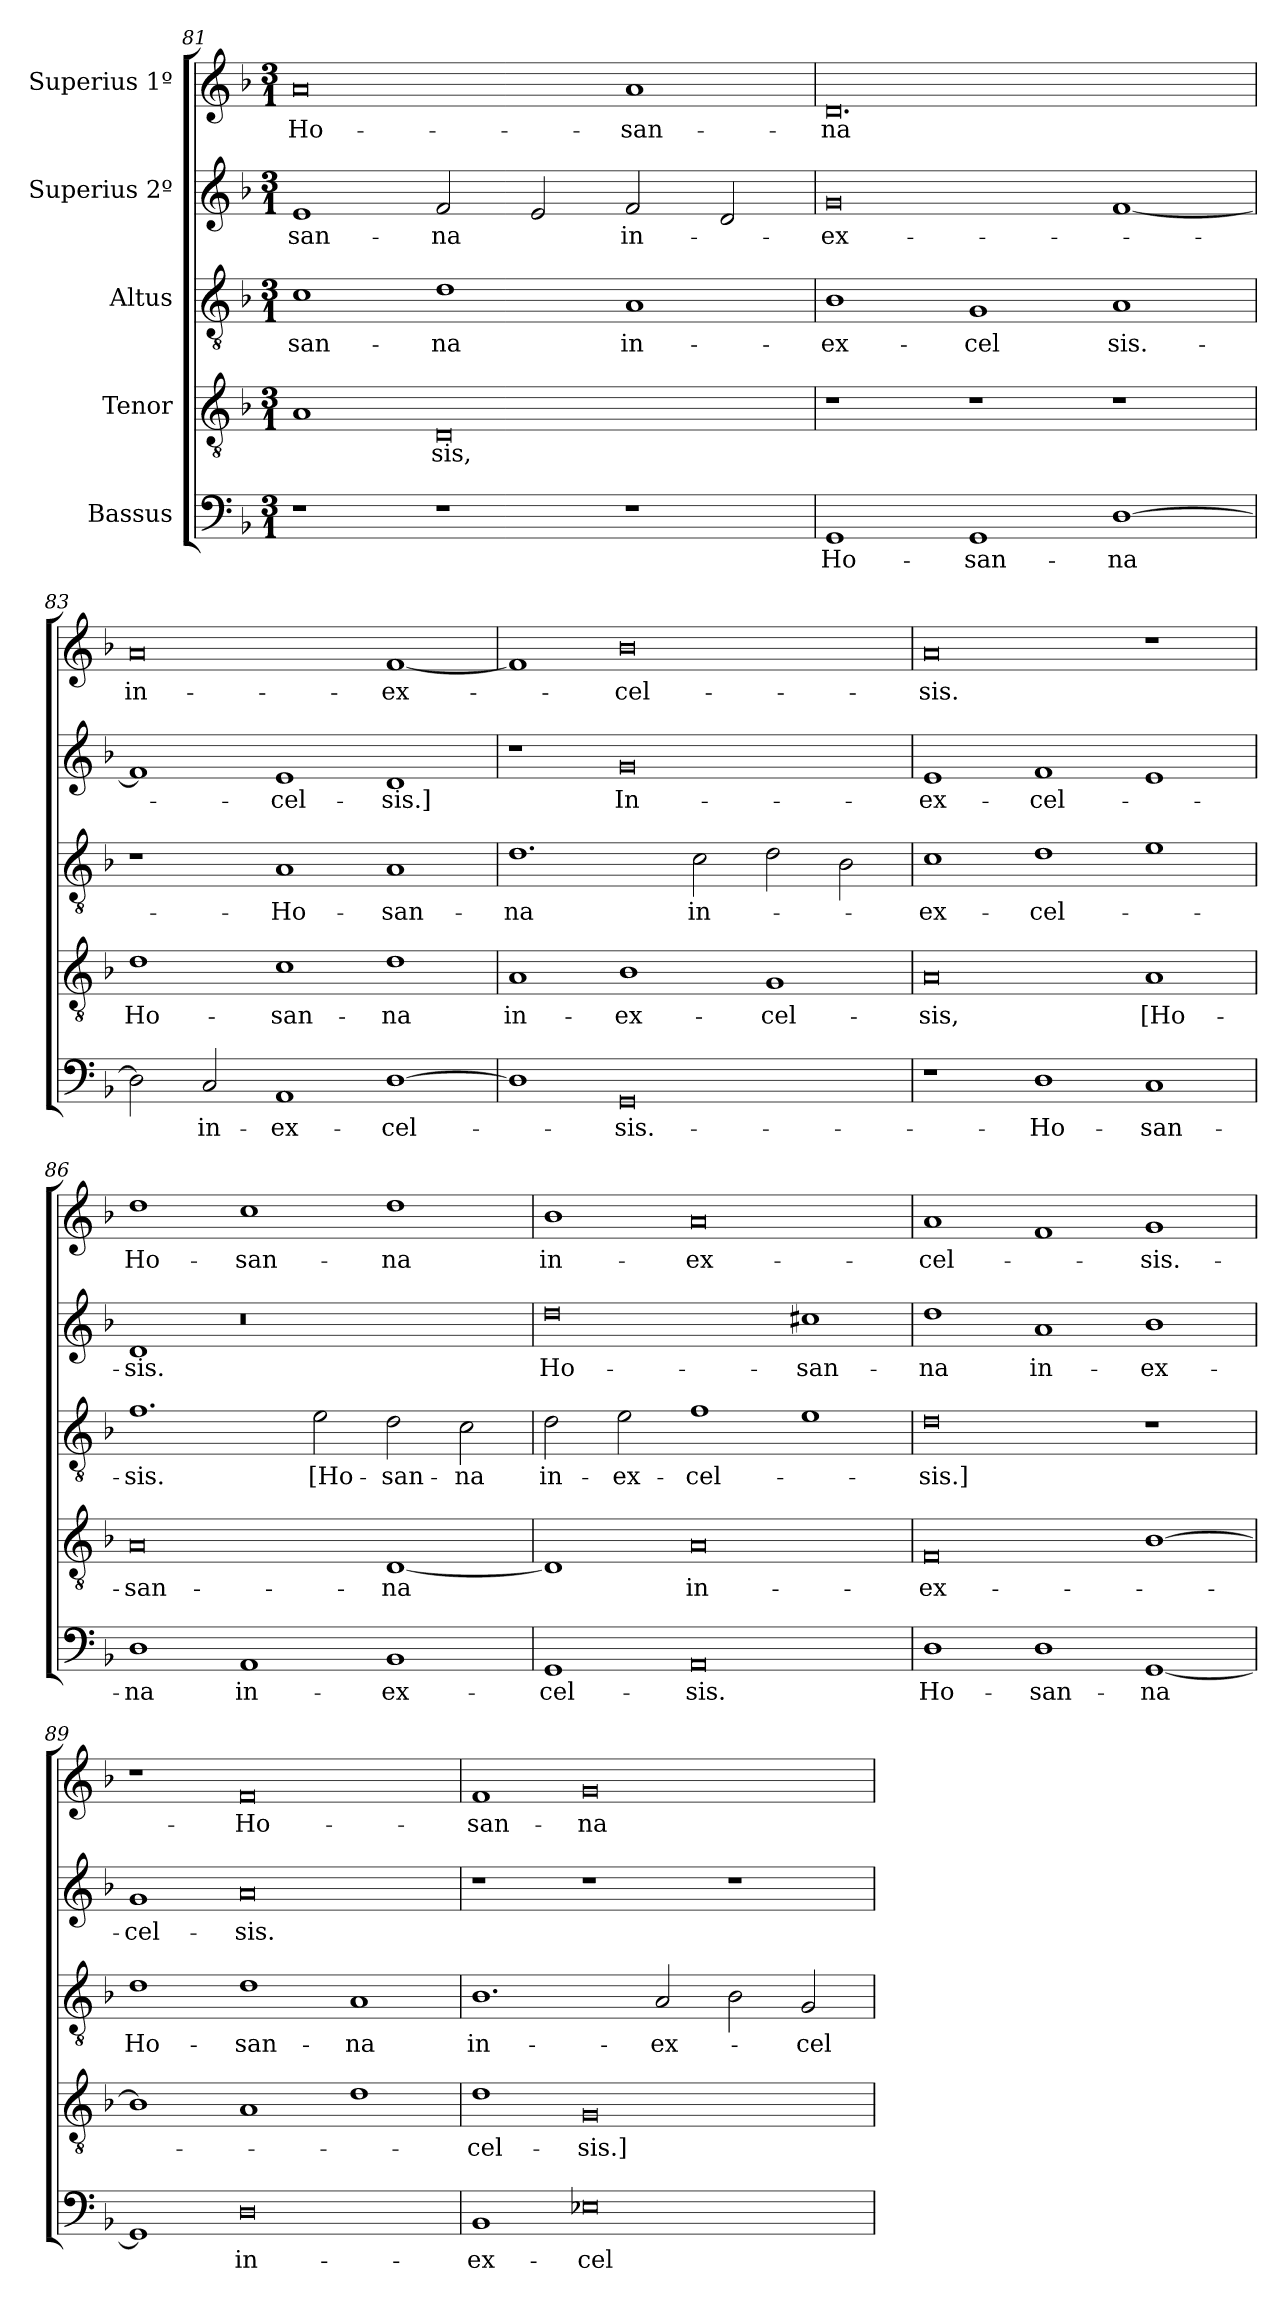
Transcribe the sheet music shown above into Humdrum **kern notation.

**kern	**text	**kern	**text	**kern	**text	**kern	**text	**kern	**text
*part5	*part5	*part4	*part4	*part3	*part3	*part2	*part2	*part1	*part1
*staff5	*staff5	*staff4	*staff4	*staff3	*staff3	*staff2	*staff2	*staff1	*staff1
*I"Bassus	*	*I"Tenor	*	*I"Altus	*	*I"Superius 2º	*	*I"Superius 1º	*
*clefF4	*	*clefGv2	*	*clefGv2	*	*clefG2	*	*clefG2	*
*k[b-]	*	*k[b-]	*	*k[b-]	*	*k[b-]	*	*k[b-]	*
*M3/1	*	*M3/1	*	*M3/1	*	*M3/1	*	*M3/1	*
=81	=81	=81	=81	=81	=81	=81	=81	=81	=81
1r	.	1A/	.	1c\	-san-	1e/	-san-	0a/	Ho-
1r	.	0D/	-sis,	1d\	-na	2f/	-na	.	.
.	.	.	.	.	.	2e/	.	.	.
1r	.	.	.	1A/	in-	2f/	in-	1a/	-san-
.	.	.	.	.	.	2d/	.	.	.
=82	=82	=82	=82	=82	=82	=82	=82	=82	=82
1GG/	Ho-	1r	.	1B-\	ex-	0g/	ex-	0.d/	-na
1GG/	-san-	1r	.	1G/	-cel	.	.	.	.
[1D\	-na	1r	.	1A/	sis.-	[1f/	.	.	.
=83	=83	=83	=83	=83	=83	=83	=83	=83	=83
2D\]	.	1d\	Ho-	1r	.	1f/]	.	0a/	in-
2C/	in-	.	.	.	.	.	.	.	.
1AA/	ex-	1c\	-san-	1A/	Ho-	1e/	-cel-	.	.
[1D\	-cel-	1d\	-na	1A/	-san-	1d/	-sis.]	[1f/	ex-
=84	=84	=84	=84	=84	=84	=84	=84	=84	=84
1D\]	.	1A/	in-	1.d\	-na	1r	.	1f/]	.
0GG/	sis.-	1B-\	ex-	.	.	0g/	In-	0b-\	-cel-
.	.	.	.	2c\	in-	.	.	.	.
.	.	1G/	-cel-	2d\	.	.	.	.	.
.	.	.	.	2B-\	.	.	.	.	.
=85	=85	=85	=85	=85	=85	=85	=85	=85	=85
1r	.	0A/	-sis,	1c\	ex-	1e/	ex-	0a/	-sis.
1D\	Ho-	.	.	1d\	-cel-	1f/	-cel-	.	.
1C/	-san-	1A/	[Ho-	1e\	.	1e/	.	1r	.
=86	=86	=86	=86	=86	=86	=86	=86	=86	=86
1D\	-na	0A/	-san-	1.f\	-sis.	1d/	-sis.	1dd\	Ho-
1AA/	in-	.	.	.	.	0r	.	1cc\	-san-
.	.	.	.	2e\	[Ho-	.	.	.	.
1BB-/	ex-	[1D/	-na	2d\	-san-	.	.	1dd\	-na
.	.	.	.	2c\	-na	.	.	.	.
=87	=87	=87	=87	=87	=87	=87	=87	=87	=87
1GG/	-cel-	1D/]	.	2d\	in-	0dd\	Ho-	1b-\	in-
.	.	.	.	2e\	ex-	.	.	.	.
0AA/	-sis.	0A/	in-	1f\	-cel-	.	.	0a/	ex-
.	.	.	.	1e\	.	1cc#X\	-san-	.	.
=88	=88	=88	=88	=88	=88	=88	=88	=88	=88
1D\	Ho-	0F/	ex-	0d\	-sis.]	1dd\	-na	1a/	-cel-
1D\	-san-	.	.	.	.	1a/	in-	1f/	.
[1GG/	-na	[1B-\	.	1r	.	1b-\	ex-	1g/	sis.-
=89	=89	=89	=89	=89	=89	=89	=89	=89	=89
1GG/]	.	1B-\]	.	1d\	Ho-	1g/	-cel-	1r	.
0D\	in-	1A/	.	1d\	-san-	0a/	-sis.	0f/	Ho-
.	.	1d\	.	1A/	-na	.	.	.	.
=90	=90	=90	=90	=90	=90	=90	=90	=90	=90
1BB-/	ex-	1d\	-cel-	1.B-\	in-	1r	.	1f/	-san-
0E-X\	-cel-	0G/	-sis.]	.	.	1r	.	0g/	-na
.	.	.	.	2A/	ex-	.	.	.	.
.	.	.	.	2B-\	.	1r	.	.	.
.	.	.	.	2G/	-cel-	.	.	.	.
=	=	=	=	=	=	=	=	=	=
*-	*-	*-	*-	*-	*-	*-	*-	*-	*-
